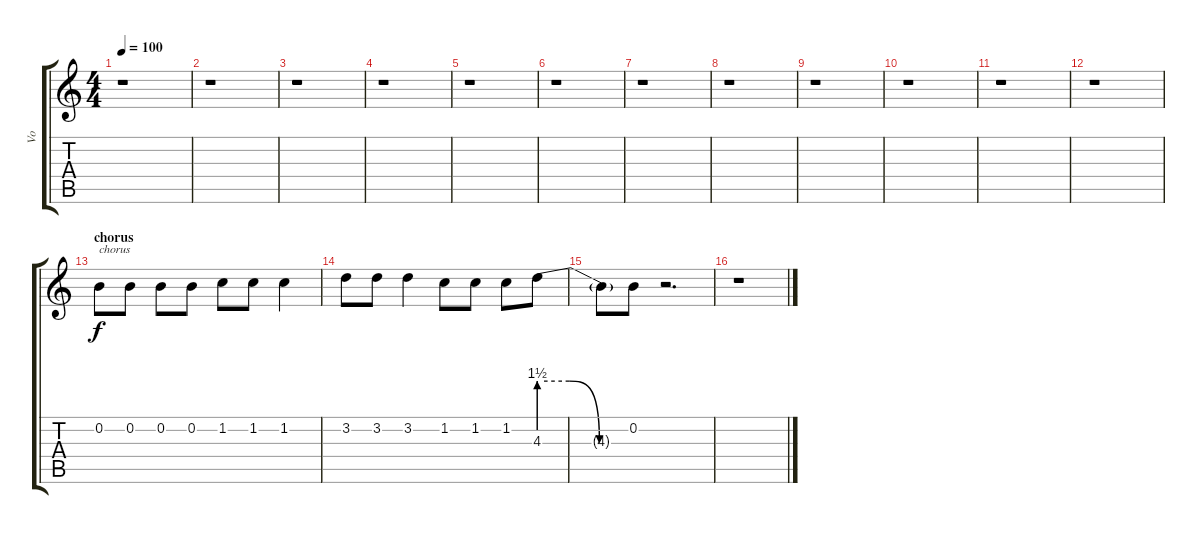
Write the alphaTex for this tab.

\track ("Vo" "Vo") {instrument acousticguitarnylon}
\staff {score tabs}
\tuning (E4 B3 G3 D3 A2 E2) {hide}
\ts (4 4)
\tempo 100
\clef g2
\ks c
r.1{dy f} |
r.1 |
r.1 |
r.1 |
r.1 |
r.1 |
r.1 |
r.1 |
r.1 |
r.1 |
r.1 |
r.1{volume 11 instrument distortionguitar} |
\section ("" "chorus")
0.2.8{txt "chorus" lyrics (0 "") lyrics (1 "") lyrics (2 "") lyrics (3 "") lyrics (4 "")} 0.2.8{lyrics (0 "") lyrics (1 "") lyrics (2 "") lyrics (3 "") lyrics (4 "")} 0.2.8{lyrics (0 "") lyrics (1 "") lyrics (2 "") lyrics (3 "") lyrics (4 "")} 0.2.8{lyrics (0 "") lyrics (1 "") lyrics (2 "") lyrics (3 "") lyrics (4 "")} 1.2.8{lyrics (0 "") lyrics (1 "") lyrics (2 "") lyrics (3 "") lyrics (4 "")} 1.2.8{lyrics (0 "") lyrics (1 "") lyrics (2 "") lyrics (3 "") lyrics (4 "")} 1.2.4{lyrics (0 "") lyrics (1 "") lyrics (2 "") lyrics (3 "") lyrics (4 "")} |
3.2.8{lyrics (0 "") lyrics (1 "") lyrics (2 "") lyrics (3 "") lyrics (4 "")} 3.2.8{lyrics (0 "") lyrics (1 "") lyrics (2 "") lyrics (3 "") lyrics (4 "")} 3.2.4{lyrics (0 "") lyrics (1 "") lyrics (2 "") lyrics (3 "") lyrics (4 "")} 1.2.8{lyrics (0 "") lyrics (1 "") lyrics (2 "") lyrics (3 "") lyrics (4 "")} 1.2.8{lyrics (0 "") lyrics (1 "") lyrics (2 "") lyrics (3 "") lyrics (4 "")} 1.2.8{lyrics (0 "") lyrics (1 "") lyrics (2 "") lyrics (3 "") lyrics (4 "")} 4.3{be (custom 0 6 20 6 40 0 60 0)}.8{lyrics (0 "") lyrics (1 "") lyrics (2 "") lyrics (3 "") lyrics (4 "")} |
4.3{t}.8{lyrics (0 "") lyrics (1 "") lyrics (2 "") lyrics (3 "") lyrics (4 "")} 0.2.8{lyrics (0 "") lyrics (1 "") lyrics (2 "") lyrics (3 "") lyrics (4 "")} r.2{d} |
r.1
